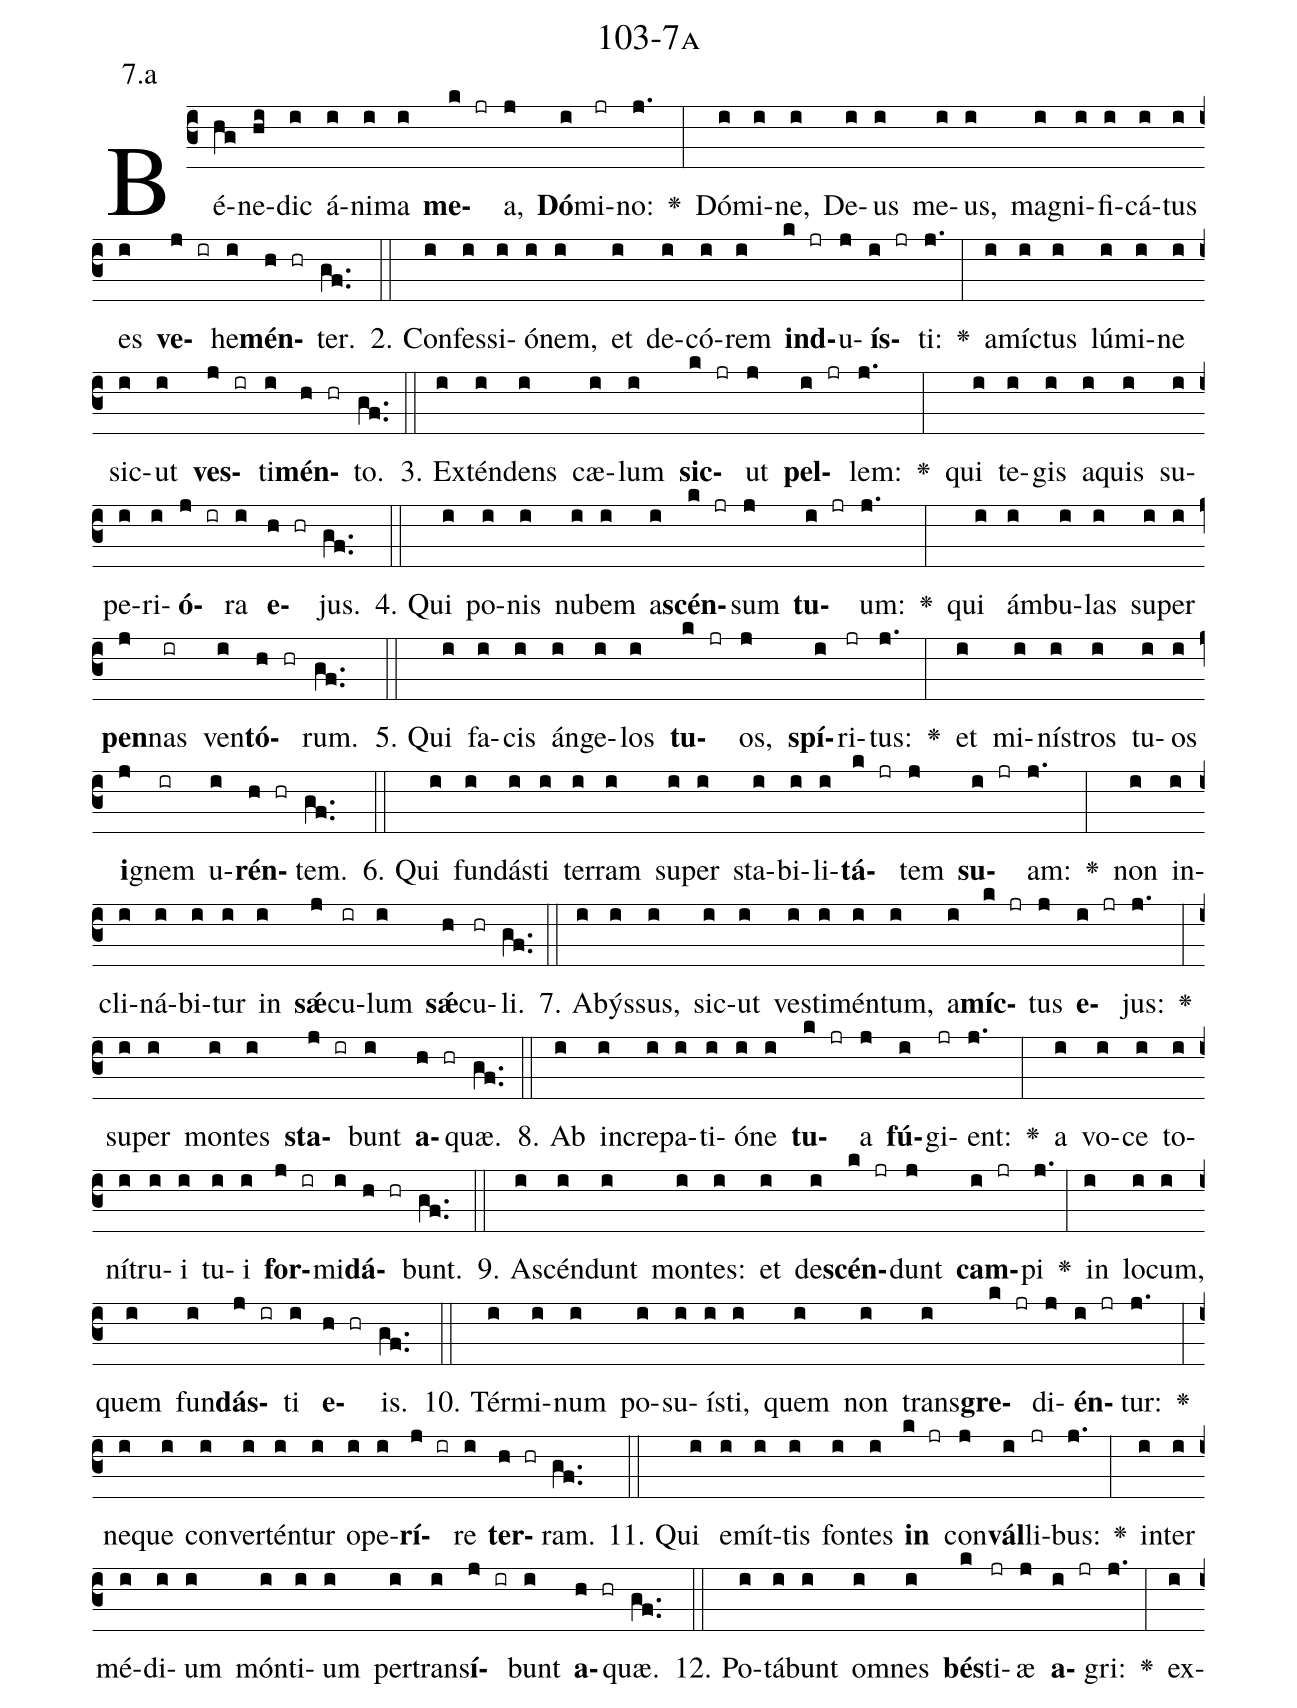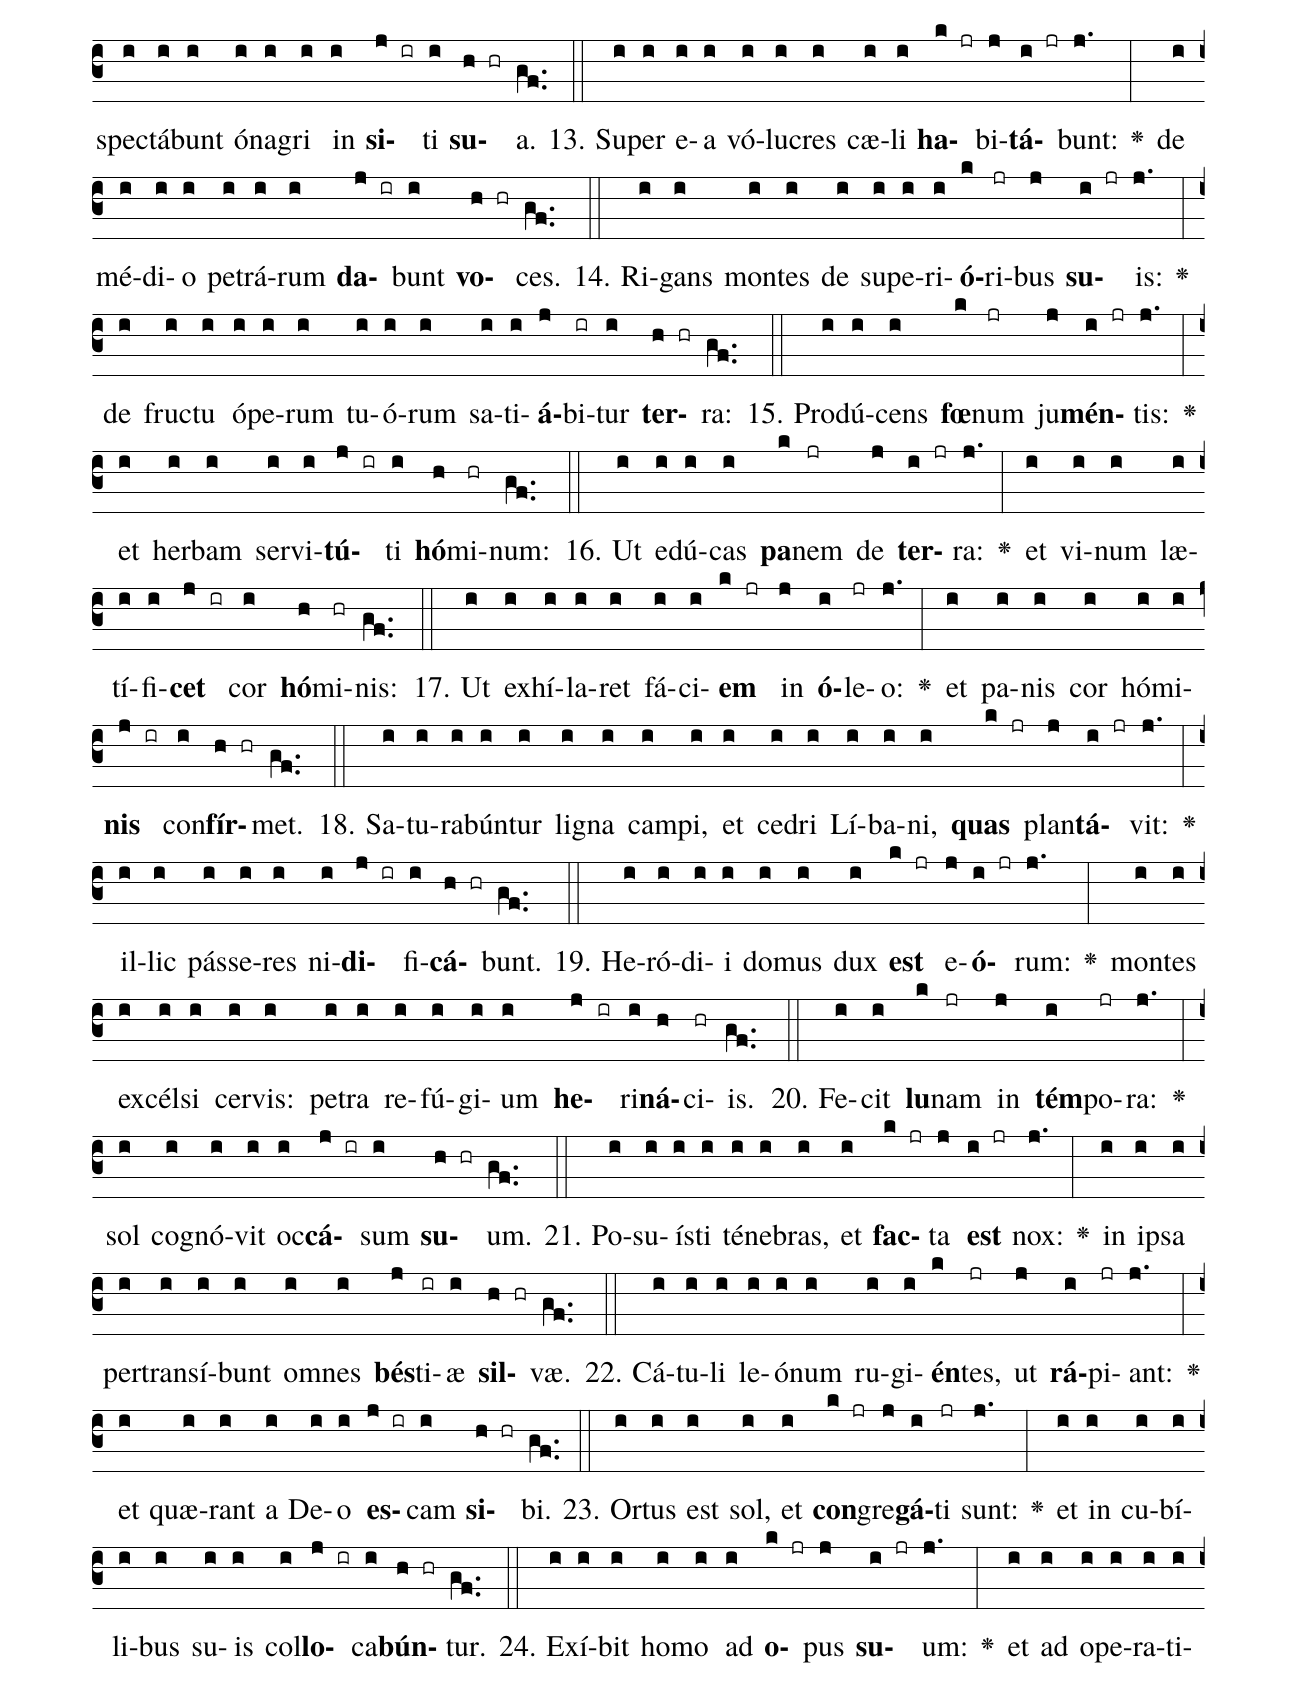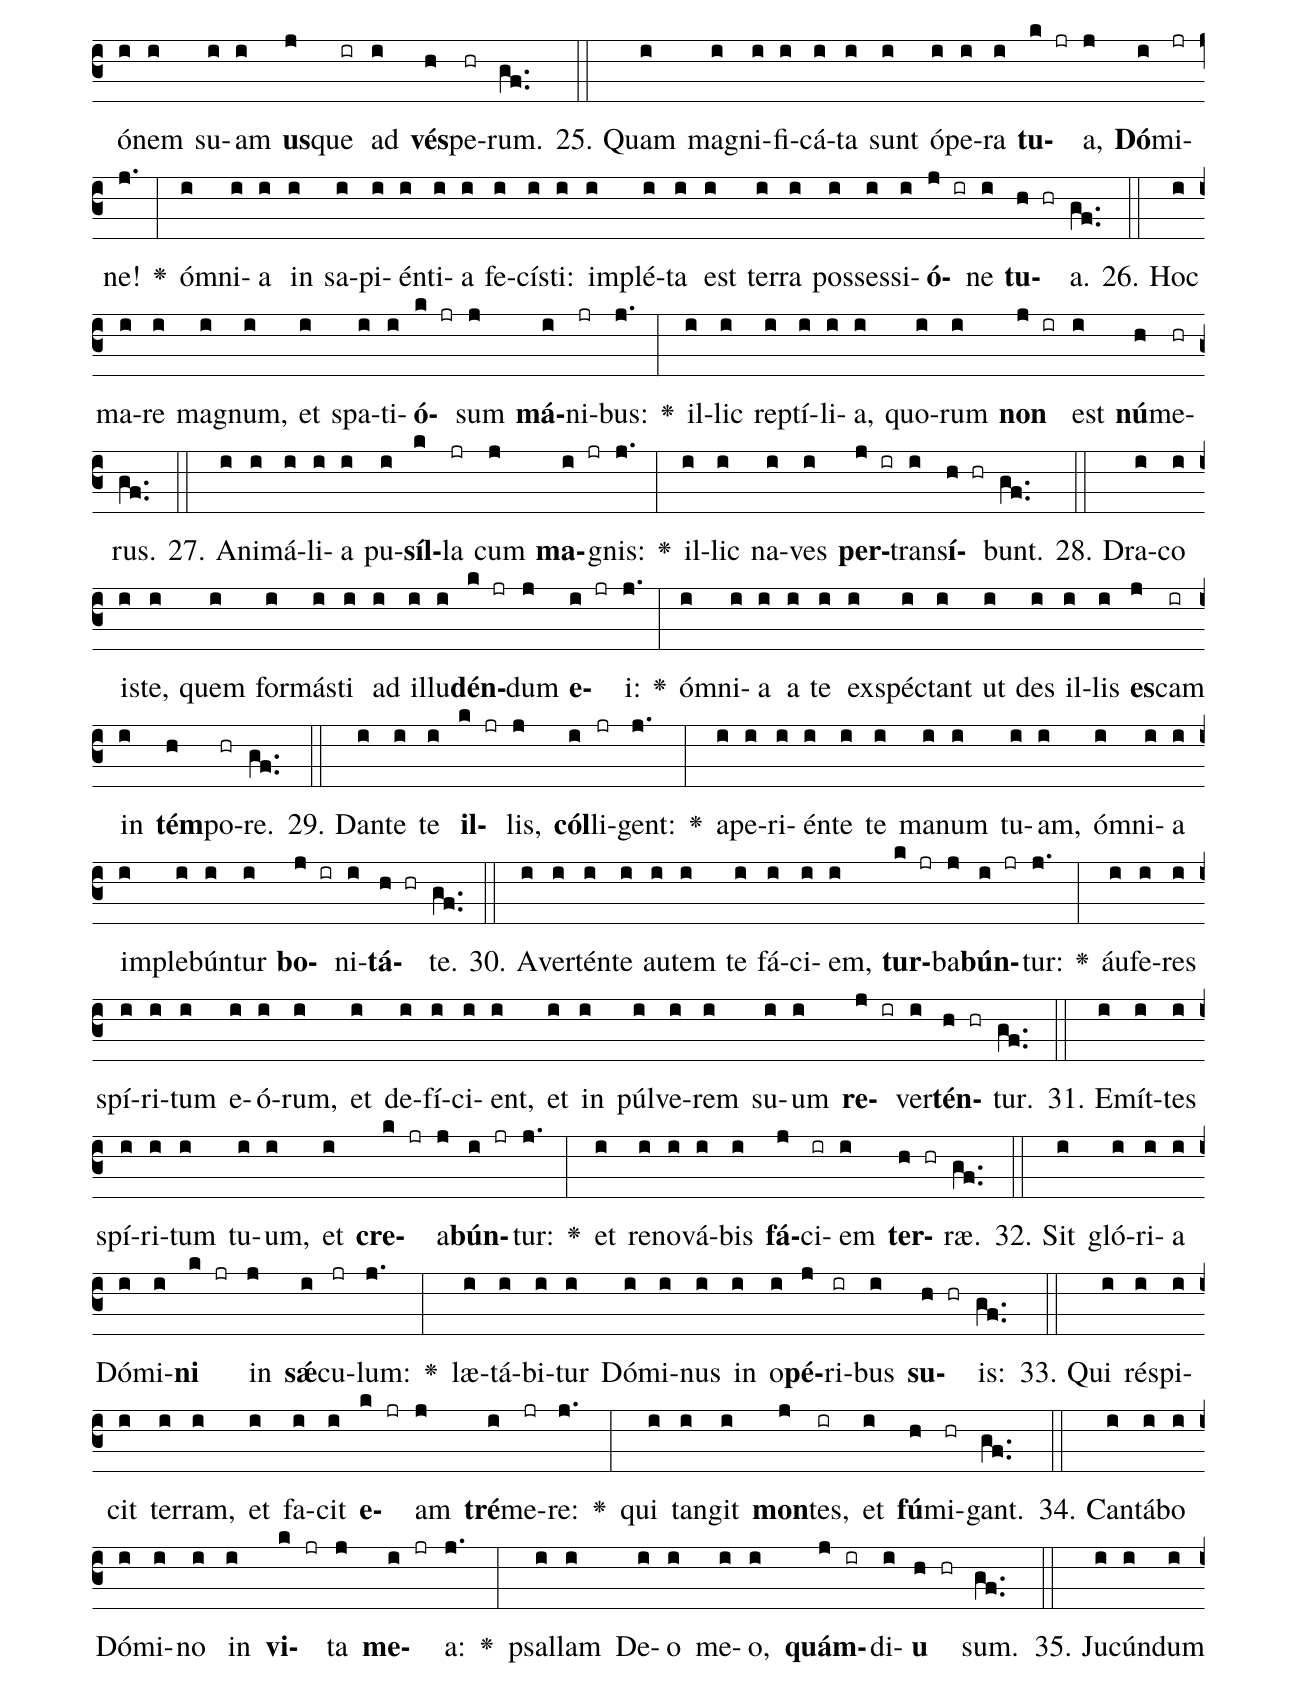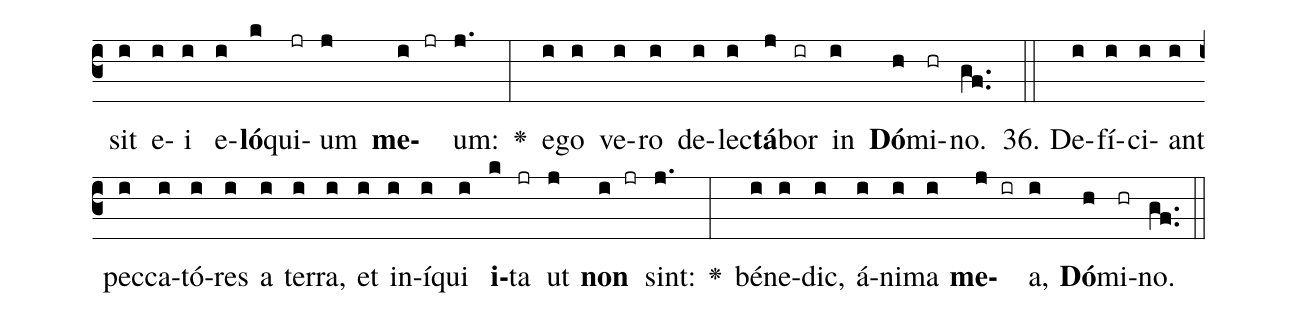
name: 103-7a;
annotation: 7.a;
%%
(c3)Bé(hg)ne(hi)dic(i) á(i)ni(i)ma(i) <b>me</b>(k jr)a,(j) <b>Dó</b>(i)mi(jr)no:(j.) <v>\greheightstar</v>(:) Dó(i)mi(i)ne,(i) De(i)us(i) me(i)us,(i) ma(i)gni(i)fi(i)cá(i)tus(i) es(i) <b>ve</b>(j ir)he(i)<b>mén</b>(h hr)ter.(gf..) (::)
2. Con(i)fes(i)si(i)ó(i)nem,(i) et(i) de(i)có(i)rem(i) <b>ind</b>(k jr)u(j)<b>ís</b>(i jr)ti:(j.) <v>\greheightstar</v>(:) a(i)míc(i)tus(i) lú(i)mi(i)ne(i) sic(i)ut(i) <b>ves</b>(j ir)ti(i)<b>mén</b>(h hr)to.(gf..) (::)
3. Ex(i)tén(i)dens(i) cæ(i)lum(i) <b>sic</b>(k jr)ut(j) <b>pel</b>(i jr)lem:(j.) <v>\greheightstar</v>(:) qui(i) te(i)gis(i) a(i)quis(i) su(i)pe(i)ri(i)<b>ó</b>(j ir)ra(i) <b>e</b>(h hr)jus.(gf..) (::)
4. Qui(i) po(i)nis(i) nu(i)bem(i) a(i)<b>scén</b>(k jr)sum(j) <b>tu</b>(i jr)um:(j.) <v>\greheightstar</v>(:) qui(i) ám(i)bu(i)las(i) su(i)per(i) <b>pen</b>(j)nas(ir) ven(i)<b>tó</b>(h hr)rum.(gf..) (::)
5. Qui(i) fa(i)cis(i) án(i)ge(i)los(i) <b>tu</b>(k jr)os,(j) <b>spí</b>(i)ri(jr)tus:(j.) <v>\greheightstar</v>(:) et(i) mi(i)nís(i)tros(i) tu(i)os(i) <b>i</b>(j)gnem(ir) u(i)<b>rén</b>(h hr)tem.(gf..) (::)
6. Qui(i) fun(i)dás(i)ti(i) ter(i)ram(i) su(i)per(i) sta(i)bi(i)li(i)<b>tá</b>(k jr)tem(j) <b>su</b>(i jr)am:(j.) <v>\greheightstar</v>(:) non(i) in(i)cli(i)ná(i)bi(i)tur(i) in(i) <b>sǽ</b>(j)cu(ir)lum(i) <b>sǽ</b>(h)cu(hr)li.(gf..) (::)
7. A(i)býs(i)sus,(i) sic(i)ut(i) ves(i)ti(i)mén(i)tum,(i) a(i)<b>míc</b>(k jr)tus(j) <b>e</b>(i jr)jus:(j.) <v>\greheightstar</v>(:) su(i)per(i) mon(i)tes(i) <b>sta</b>(j ir)bunt(i) <b>a</b>(h hr)quæ.(gf..) (::)
8. Ab(i) in(i)cre(i)pa(i)ti(i)ó(i)ne(i) <b>tu</b>(k jr)a(j) <b>fú</b>(i)gi(jr)ent:(j.) <v>\greheightstar</v>(:) a(i) vo(i)ce(i) to(i)ní(i)tru(i)i(i) tu(i)i(i) <b>for</b>(j ir)mi(i)<b>dá</b>(h hr)bunt.(gf..) (::)
9. A(i)scén(i)dunt(i) mon(i)tes:(i) et(i) de(i)<b>scén</b>(k jr)dunt(j) <b>cam</b>(i jr)pi(j.) <v>\greheightstar</v>(:) in(i) lo(i)cum,(i) quem(i) fun(i)<b>dás</b>(j ir)ti(i) <b>e</b>(h hr)is.(gf..) (::)
10. Tér(i)mi(i)num(i) po(i)su(i)ís(i)ti,(i) quem(i) non(i) trans(i)<b>gre</b>(k jr)di(j)<b>én</b>(i jr)tur:(j.) <v>\greheightstar</v>(:) ne(i)que(i) con(i)ver(i)tén(i)tur(i) o(i)pe(i)<b>rí</b>(j ir)re(i) <b>ter</b>(h hr)ram.(gf..) (::)
11. Qui(i) e(i)mít(i)tis(i) fon(i)tes(i) <b>in</b>(k jr) con(j)<b>vál</b>(i)li(jr)bus:(j.) <v>\greheightstar</v>(:) in(i)ter(i) mé(i)di(i)um(i) món(i)ti(i)um(i) per(i)trans(i)<b>í</b>(j ir)bunt(i) <b>a</b>(h hr)quæ.(gf..) (::)
12. Po(i)tá(i)bunt(i) om(i)nes(i) <b>bés</b>(k)ti(jr)æ(j) <b>a</b>(i jr)gri:(j.) <v>\greheightstar</v>(:) ex(i)spec(i)tá(i)bunt(i) ó(i)na(i)gri(i) in(i) <b>si</b>(j ir)ti(i) <b>su</b>(h hr)a.(gf..) (::)
13. Su(i)per(i) e(i)a(i) vó(i)lu(i)cres(i) cæ(i)li(i) <b>ha</b>(k jr)bi(j)<b>tá</b>(i jr)bunt:(j.) <v>\greheightstar</v>(:) de(i) mé(i)di(i)o(i) pe(i)trá(i)rum(i) <b>da</b>(j ir)bunt(i) <b>vo</b>(h hr)ces.(gf..) (::)
14. Ri(i)gans(i) mon(i)tes(i) de(i) su(i)pe(i)ri(i)<b>ó</b>(k)ri(jr)bus(j) <b>su</b>(i jr)is:(j.) <v>\greheightstar</v>(:) de(i) fruc(i)tu(i) ó(i)pe(i)rum(i) tu(i)ó(i)rum(i) sa(i)ti(i)<b>á</b>(j)bi(ir)tur(i) <b>ter</b>(h hr)ra:(gf..) (::)
15. Pro(i)dú(i)cens(i) <b>fœ</b>(k)num(jr) ju(j)<b>mén</b>(i jr)tis:(j.) <v>\greheightstar</v>(:) et(i) her(i)bam(i) ser(i)vi(i)<b>tú</b>(j ir)ti(i) <b>hó</b>(h)mi(hr)num:(gf..) (::)
16. Ut(i) e(i)dú(i)cas(i) <b>pa</b>(k)nem(jr) de(j) <b>ter</b>(i jr)ra:(j.) <v>\greheightstar</v>(:) et(i) vi(i)num(i) læ(i)tí(i)fi(i)<b>cet</b>(j ir) cor(i) <b>hó</b>(h)mi(hr)nis:(gf..) (::)
17. Ut(i) ex(i)hí(i)la(i)ret(i) fá(i)ci(i)<b>em</b>(k jr) in(j) <b>ó</b>(i)le(jr)o:(j.) <v>\greheightstar</v>(:) et(i) pa(i)nis(i) cor(i) hó(i)mi(i)<b>nis</b>(j ir) con(i)<b>fír</b>(h hr)met.(gf..) (::)
18. Sa(i)tu(i)ra(i)bún(i)tur(i) li(i)gna(i) cam(i)pi,(i) et(i) ce(i)dri(i) Lí(i)ba(i)ni,(i) <b>quas</b>(k jr) plan(j)<b>tá</b>(i jr)vit:(j.) <v>\greheightstar</v>(:) il(i)lic(i) pás(i)se(i)res(i) ni(i)<b>di</b>(j ir)fi(i)<b>cá</b>(h hr)bunt.(gf..) (::)
19. He(i)ró(i)di(i)i(i) do(i)mus(i) dux(i) <b>est</b>(k jr) e(j)<b>ó</b>(i jr)rum:(j.) <v>\greheightstar</v>(:) mon(i)tes(i) ex(i)cél(i)si(i) cer(i)vis:(i) pe(i)tra(i) re(i)fú(i)gi(i)um(i) <b>he</b>(j ir)ri(i)<b>ná</b>(h)ci(hr)is.(gf..) (::)
20. Fe(i)cit(i) <b>lu</b>(k)nam(jr) in(j) <b>tém</b>(i)po(jr)ra:(j.) <v>\greheightstar</v>(:) sol(i) co(i)gnó(i)vit(i) oc(i)<b>cá</b>(j ir)sum(i) <b>su</b>(h hr)um.(gf..) (::)
21. Po(i)su(i)ís(i)ti(i) té(i)ne(i)bras,(i) et(i) <b>fac</b>(k jr)ta(j) <b>est</b>(i jr) nox:(j.) <v>\greheightstar</v>(:) in(i) ip(i)sa(i) per(i)trans(i)í(i)bunt(i) om(i)nes(i) <b>bés</b>(j)ti(ir)æ(i) <b>sil</b>(h hr)væ.(gf..) (::)
22. Cá(i)tu(i)li(i) le(i)ó(i)num(i) ru(i)gi(i)<b>én</b>(k)tes,(jr) ut(j) <b>rá</b>(i)pi(jr)ant:(j.) <v>\greheightstar</v>(:) et(i) quæ(i)rant(i) a(i) De(i)o(i) <b>es</b>(j ir)cam(i) <b>si</b>(h hr)bi.(gf..) (::)
23. Or(i)tus(i) est(i) sol,(i) et(i) <b>con</b>(k jr)gre(j)<b>gá</b>(i)ti(jr) sunt:(j.) <v>\greheightstar</v>(:) et(i) in(i) cu(i)bí(i)li(i)bus(i) su(i)is(i) col(i)<b>lo</b>(j ir)ca(i)<b>bún</b>(h hr)tur.(gf..) (::)
24. Ex(i)í(i)bit(i) ho(i)mo(i) ad(i) <b>o</b>(k jr)pus(j) <b>su</b>(i jr)um:(j.) <v>\greheightstar</v>(:) et(i) ad(i) o(i)pe(i)ra(i)ti(i)ó(i)nem(i) su(i)am(i) <b>us</b>(j)que(ir) ad(i) <b>vés</b>(h)pe(hr)rum.(gf..) (::)
25. Quam(i) ma(i)gni(i)fi(i)cá(i)ta(i) sunt(i) ó(i)pe(i)ra(i) <b>tu</b>(k jr)a,(j) <b>Dó</b>(i)mi(jr)ne!(j.) <v>\greheightstar</v>(:) óm(i)ni(i)a(i) in(i) sa(i)pi(i)én(i)ti(i)a(i) fe(i)cís(i)ti:(i) im(i)plé(i)ta(i) est(i) ter(i)ra(i) pos(i)ses(i)si(i)<b>ó</b>(j ir)ne(i) <b>tu</b>(h hr)a.(gf..) (::)
26. Hoc(i) ma(i)re(i) ma(i)gnum,(i) et(i) spa(i)ti(i)<b>ó</b>(k jr)sum(j) <b>má</b>(i)ni(jr)bus:(j.) <v>\greheightstar</v>(:) il(i)lic(i) rep(i)tí(i)li(i)a,(i) quo(i)rum(i) <b>non</b>(j ir) est(i) <b>nú</b>(h)me(hr)rus.(gf..) (::)
27. A(i)ni(i)má(i)li(i)a(i) pu(i)<b>síl</b>(k)la(jr) cum(j) <b>ma</b>(i jr)gnis:(j.) <v>\greheightstar</v>(:) il(i)lic(i) na(i)ves(i) <b>per</b>(j ir)trans(i)<b>í</b>(h hr)bunt.(gf..) (::)
28. Dra(i)co(i) is(i)te,(i) quem(i) for(i)más(i)ti(i) ad(i) il(i)lu(i)<b>dén</b>(k jr)dum(j) <b>e</b>(i jr)i:(j.) <v>\greheightstar</v>(:) óm(i)ni(i)a(i) a(i) te(i) ex(i)spéc(i)tant(i) ut(i) des(i) il(i)lis(i) <b>es</b>(j)cam(ir) in(i) <b>tém</b>(h)po(hr)re.(gf..) (::)
29. Dan(i)te(i) te(i) <b>il</b>(k jr)lis,(j) <b>cól</b>(i)li(jr)gent:(j.) <v>\greheightstar</v>(:) a(i)pe(i)ri(i)én(i)te(i) te(i) ma(i)num(i) tu(i)am,(i) óm(i)ni(i)a(i) im(i)ple(i)bún(i)tur(i) <b>bo</b>(j ir)ni(i)<b>tá</b>(h hr)te.(gf..) (::)
30. A(i)ver(i)tén(i)te(i) au(i)tem(i) te(i) fá(i)ci(i)em,(i) <b>tur</b>(k jr)ba(j)<b>bún</b>(i jr)tur:(j.) <v>\greheightstar</v>(:) áu(i)fe(i)res(i) spí(i)ri(i)tum(i) e(i)ó(i)rum,(i) et(i) de(i)fí(i)ci(i)ent,(i) et(i) in(i) púl(i)ve(i)rem(i) su(i)um(i) <b>re</b>(j ir)ver(i)<b>tén</b>(h hr)tur.(gf..) (::)
31. E(i)mít(i)tes(i) spí(i)ri(i)tum(i) tu(i)um,(i) et(i) <b>cre</b>(k jr)a(j)<b>bún</b>(i jr)tur:(j.) <v>\greheightstar</v>(:) et(i) re(i)no(i)vá(i)bis(i) <b>fá</b>(j)ci(ir)em(i) <b>ter</b>(h hr)ræ.(gf..) (::)
32. Sit(i) gló(i)ri(i)a(i) Dó(i)mi(i)<b>ni</b>(k jr) in(j) <b>sǽ</b>(i)cu(jr)lum:(j.) <v>\greheightstar</v>(:) læ(i)tá(i)bi(i)tur(i) Dó(i)mi(i)nus(i) in(i) o(i)<b>pé</b>(j)ri(ir)bus(i) <b>su</b>(h hr)is:(gf..) (::)
33. Qui(i) ré(i)spi(i)cit(i) ter(i)ram,(i) et(i) fa(i)cit(i) <b>e</b>(k jr)am(j) <b>tré</b>(i)me(jr)re:(j.) <v>\greheightstar</v>(:) qui(i) tan(i)git(i) <b>mon</b>(j)tes,(ir) et(i) <b>fú</b>(h)mi(hr)gant.(gf..) (::)
34. Can(i)tá(i)bo(i) Dó(i)mi(i)no(i) in(i) <b>vi</b>(k jr)ta(j) <b>me</b>(i jr)a:(j.) <v>\greheightstar</v>(:) psal(i)lam(i) De(i)o(i) me(i)o,(i) <b>quám</b>(j ir)di(i)<b>u</b>(h hr) sum.(gf..) (::)
35. Ju(i)cún(i)dum(i) sit(i) e(i)i(i) e(i)<b>ló</b>(k)qui(jr)um(j) <b>me</b>(i jr)um:(j.) <v>\greheightstar</v>(:) e(i)go(i) ve(i)ro(i) de(i)lec(i)<b>tá</b>(j)bor(ir) in(i) <b>Dó</b>(h)mi(hr)no.(gf..) (::)
36. De(i)fí(i)ci(i)ant(i) pec(i)ca(i)tó(i)res(i) a(i) ter(i)ra,(i) et(i) in(i)í(i)qui(i) <b>i</b>(k)ta(jr) ut(j) <b>non</b>(i jr) sint:(j.) <v>\greheightstar</v>(:) bé(i)ne(i)dic,(i) á(i)ni(i)ma(i) <b>me</b>(j ir)a,(i) <b>Dó</b>(h)mi(hr)no.(gf..) (::)
